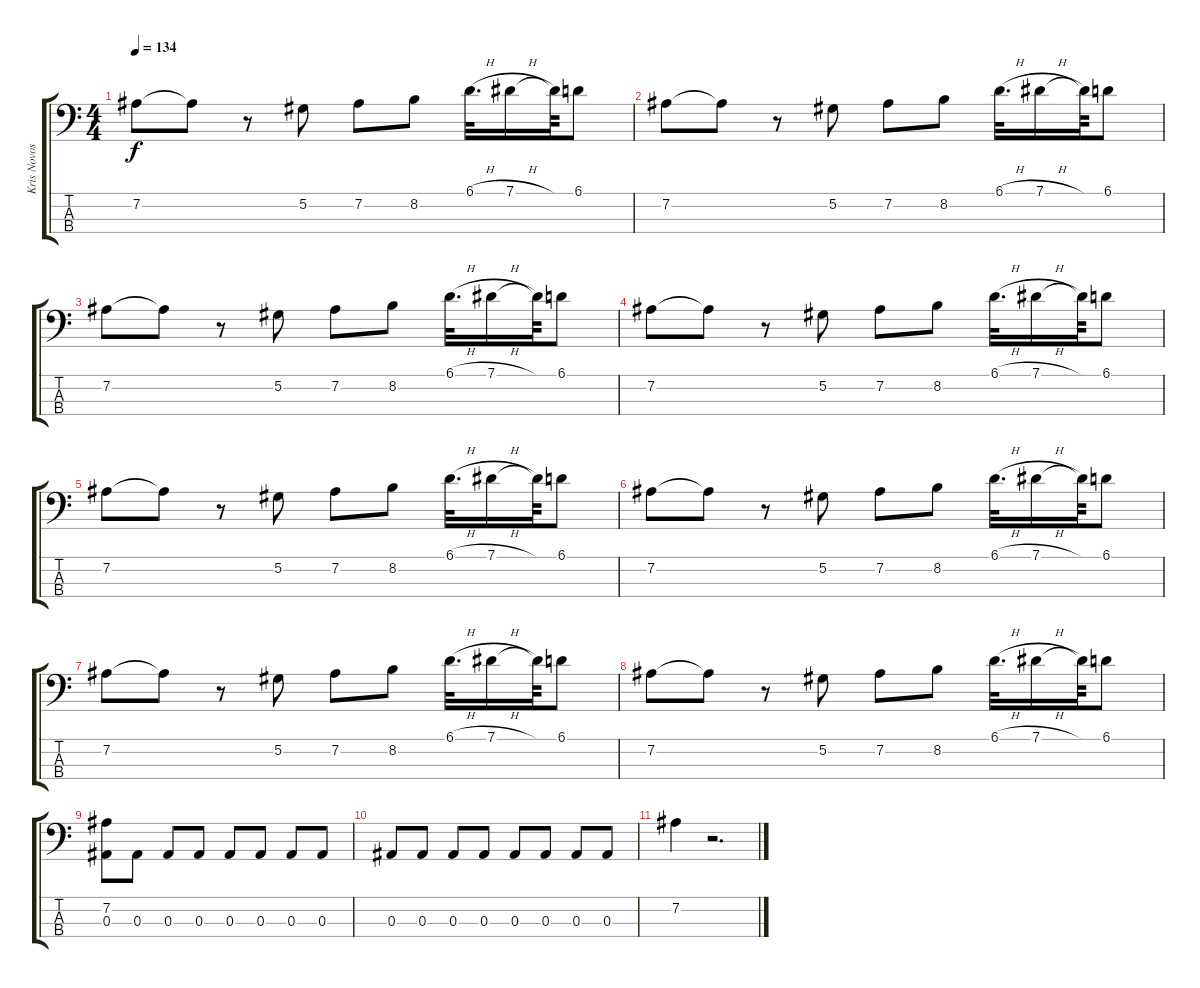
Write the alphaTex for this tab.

\track ("Kris Novoselic" "Kris Novos") {instrument electricbassfinger}
\staff {score tabs}
\tuning (Ab2 Eb2 Bb1 F1) {hide}
\ts (4 4)
\tempo 134
\clef f4
\ks c
7.2.8{dy f} 7.2{t}.8 r.8 5.2.8 7.2.8 8.2.8 6.1{h}.32{d} 7.1{h}.16 7.1{t}.64 6.1.8 |
7.2.8 7.2{t}.8 r.8 5.2.8 7.2.8 8.2.8 6.1{h}.32{d} 7.1{h}.16 7.1{t}.64 6.1.8 |
7.2.8 7.2{t}.8 r.8 5.2.8 7.2.8 8.2.8 6.1{h}.32{d} 7.1{h}.16 7.1{t}.64 6.1.8 |
7.2.8 7.2{t}.8 r.8 5.2.8 7.2.8 8.2.8 6.1{h}.32{d} 7.1{h}.16 7.1{t}.64 6.1.8 |
7.2.8 7.2{t}.8 r.8 5.2.8 7.2.8 8.2.8 6.1{h}.32{d} 7.1{h}.16 7.1{t}.64 6.1.8 |
7.2.8 7.2{t}.8 r.8 5.2.8 7.2.8 8.2.8 6.1{h}.32{d} 7.1{h}.16 7.1{t}.64 6.1.8 |
7.2.8 7.2{t}.8 r.8 5.2.8 7.2.8 8.2.8 6.1{h}.32{d} 7.1{h}.16 7.1{t}.64 6.1.8 |
7.2.8 7.2{t}.8 r.8 5.2.8 7.2.8 8.2.8 6.1{h}.32{d} 7.1{h}.16 7.1{t}.64 6.1.8 |
(7.2 0.3).8 0.3.8 0.3.8 0.3.8 0.3.8 0.3.8 0.3.8 0.3.8 |
0.3.8 0.3.8 0.3.8 0.3.8 0.3.8 0.3.8 0.3.8 0.3.8 |
7.2.4 r.2{d}
